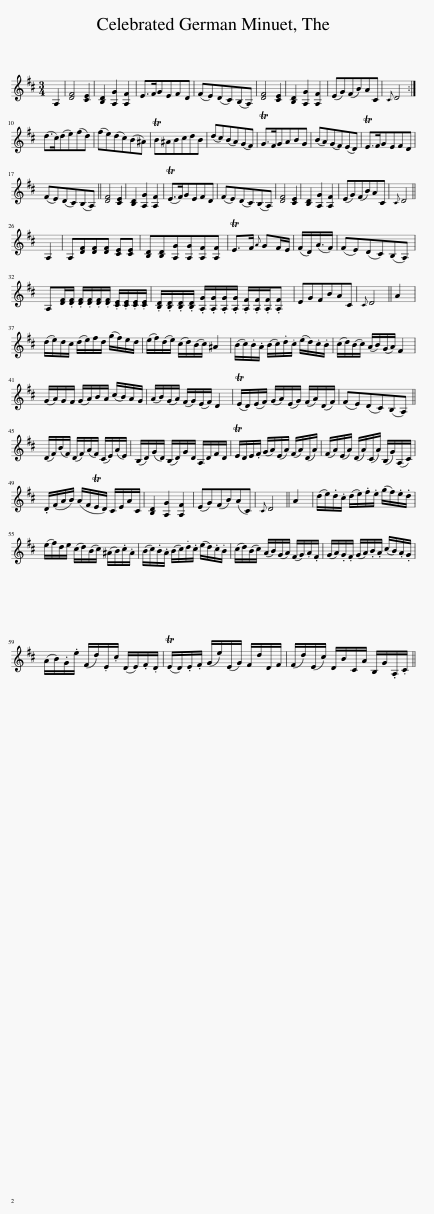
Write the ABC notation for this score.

X:1
L:1/8
M:3/4
I:linebreak $
K:D
V:1 treble
V:1
 A,2 | [DF]4 [CE]2 | [B,D]2 [A,G]2 [A,F]2 | E>FGEFD | (FE)(DC)(B,A,) | %5
 [DF]4 [CE]2 | [B,D]2 [A,G]2 [A,F]2 | (EG)(FB)AC |{C} D4 :|$ (d>c)(de)(fd) | %10
 (fe)(dc)(B^A) | TB^ABcdB | (dc)(BA)(GF) | TG>FGABG | (BA)(GF)(ED) | %15
 TE>FGEFD |$ (FE)(DC)(B,A,) || [DF]4 [CE]2 | [B,D]2 [A,G]2 [A,F]2 | (TE>F)GEFD | %20
 (FE)(DC)(B,A,) | [DF]4 [CE]2 | [B,D]2 [A,G]2 [A,F]2 | (EG)(FB)AC |{C} D4 ||$ %25
 A,2 | A,[DF][DF][DF] [CE][CE] | [B,D][B,D][A,G][A,G][A,F][A,F] | TE>F{A} GF/E/ | (F/D/)(A3/4F/) | %30
 (FE)(DC)(B,A,) |$ A,[DF]/.[DF]/ .[DF]/.[DF]/.[DF]/.[DF]/ .[CE]/.[CE]/.[CE]/.[CE]/ | .[B,D]/.[B,D]/.[B,D]/.[B,D]/ .[A,G]/.[A,G]/.[A,G]/.[A,G]/ .[A,F]/.[A,F]/.[A,F]/.[A,F] | EGFBAC |{C} D4 || %35
 A2 |$ (d/e/)d/c/ (d/e/)f/d/ (g/f/)e/d/ | (e/f/)(d/e/) (c/d/)(B/c/) ^A2 | (B/c/).B/.A/ (B/c/).d/.c/ (e/d/).c/.B/ | (c/d/)(B/c/) (A/B/)(G/A/) F2 |$ %40
 (G/A/)G/F/ (G/A/)B/A/ (c/B/)A/G/ | (A/B/)(G/A/) (F/G/)(E/F/) D2 | (TE/D/)(E/F/) (G/A/)(E/G/) (F/A/)(D/F/) | (FE)(DC)(B,A,) ||$ (D/F/)(B/F/) (D/F/)(A/F/) (C/E/)(A/E/) | %45
 (B,/D/)(G/D/) (B,/D/)G/D/ A,/D/F/D/ | TE/D/E/.F/ (G/A/)(E/A/) (F/A/)(D/A/) | (F/A/)(E/A/) (D/A/)(C/A/) (B,/G/)(A,/C/) |$ .D/(F/A/B/) (A/F/TE/D/) C/E/A/C/ | [B,D]2 [A,G]2 [A,F]2 | %50
 (EG)(FB)(AC) |{C} D4 || A2 | (d/e/).d/.c/ (d/e/).f/.e/ (g/f/).e/.d/ |$ (e/f/)d/e/ (c/d/)(B/c/) (^A/B/).c/.A/ | %55
 (B/c/).B/.A/ (B/c/).d/.c/ (e/d/).c/.B/ | (c/d/)(B/c/) (A/B/)(G/A/) (F/G/).A/.F/ | (G/A/).G/.F/ (G/A/).B/.A/ (c/B/).A/.G/ |$ (A/B/).G/.e/ (F/d/).E/.c/ (D/E/).F/.D/ | (TE/D/).E/.F/ (G/e/)(E/G/) F/d/D/F/ | %60
 (F/d/)(E/c/) D/B/C/A/ B,/G/.A,/.C/ || %61
